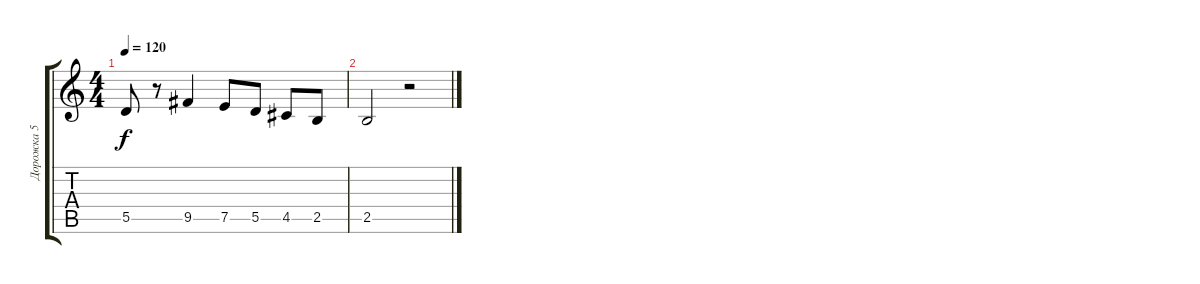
\track ("Дорожка 5" "Дорожка 5") {instrument acousticguitarsteel}
\staff {score tabs}
\tuning (E4 B3 G3 D3 A2 E2) {hide}
\ts (4 4)
\tempo 120
\clef g2
\ks c
5.5.8{dy f} r.8 9.5.4 7.5.8 5.5.8 4.5.8 2.5.8 |
2.5.2 r.2
